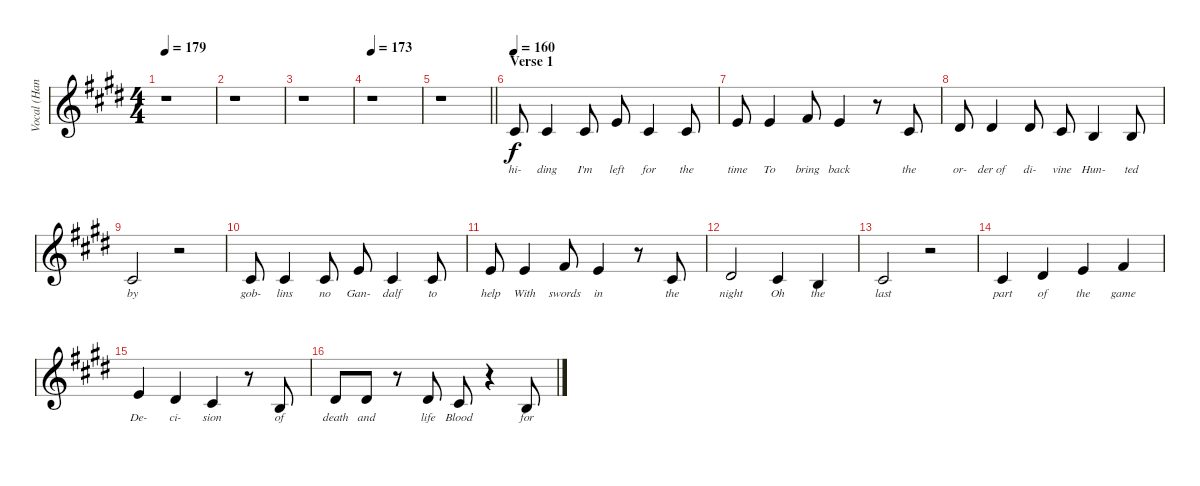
\track ("Vocal (Hansi Kursch)" "Vocal (Han") {instrument flute}
\staff {score}
\tuning (E4 B3 G3 D3 A2 E2) {hide}
\ts (4 4)
\tempo 179
\clef g2
\ks c#minor
r.1{dy f} |
r.1 |
r.1 |
\tempo 173
r.1 |
\barLineRight lightlight
r.1 |
\section ("" "Verse 1")
\tempo 160
11.4.8{lyrics (0 "hi-") lyrics (1 "") lyrics (2 "") lyrics (3 "") lyrics (4 "")} 11.4.4{lyrics (0 "ding") lyrics (1 "") lyrics (2 "") lyrics (3 "") lyrics (4 "")} 11.4.8{lyrics (0 "I'm") lyrics (1 "") lyrics (2 "") lyrics (3 "") lyrics (4 "")} 9.3.8{lyrics (0 "left") lyrics (1 "") lyrics (2 "") lyrics (3 "") lyrics (4 "")} 11.4.4{lyrics (0 "for") lyrics (1 "") lyrics (2 "") lyrics (3 "") lyrics (4 "")} 11.4.8{lyrics (0 "the") lyrics (1 "") lyrics (2 "") lyrics (3 "") lyrics (4 "")} |
9.3.8{lyrics (0 "time") lyrics (1 "") lyrics (2 "") lyrics (3 "") lyrics (4 "")} 9.3.4{lyrics (0 "To") lyrics (1 "") lyrics (2 "") lyrics (3 "") lyrics (4 "")} 11.3.8{lyrics (0 "bring") lyrics (1 "") lyrics (2 "") lyrics (3 "") lyrics (4 "")} 9.3.4{lyrics (0 "back") lyrics (1 "") lyrics (2 "") lyrics (3 "") lyrics (4 "")} r.8 11.4.8{lyrics (0 "the") lyrics (1 "") lyrics (2 "") lyrics (3 "") lyrics (4 "")} |
8.3.8{lyrics (0 "or-") lyrics (1 "") lyrics (2 "") lyrics (3 "") lyrics (4 "")} 8.3.4{lyrics (0 "der of") lyrics (1 "") lyrics (2 "") lyrics (3 "") lyrics (4 "")} 8.3.8{lyrics (0 "di-") lyrics (1 "") lyrics (2 "") lyrics (3 "") lyrics (4 "")} 11.4.8{lyrics (0 "vine") lyrics (1 "") lyrics (2 "") lyrics (3 "") lyrics (4 "")} 9.4.4{lyrics (0 "Hun-") lyrics (1 "") lyrics (2 "") lyrics (3 "") lyrics (4 "")} 9.4.8{lyrics (0 "ted") lyrics (1 "") lyrics (2 "") lyrics (3 "") lyrics (4 "")} |
11.4.2{lyrics (0 "by") lyrics (1 "") lyrics (2 "") lyrics (3 "") lyrics (4 "")} r.2 |
11.4.8{lyrics (0 "gob-") lyrics (1 "") lyrics (2 "") lyrics (3 "") lyrics (4 "")} 11.4.4{lyrics (0 "lins") lyrics (1 "") lyrics (2 "") lyrics (3 "") lyrics (4 "")} 11.4.8{lyrics (0 "no") lyrics (1 "") lyrics (2 "") lyrics (3 "") lyrics (4 "")} 9.3.8{lyrics (0 "Gan-") lyrics (1 "") lyrics (2 "") lyrics (3 "") lyrics (4 "")} 11.4.4{lyrics (0 "dalf") lyrics (1 "") lyrics (2 "") lyrics (3 "") lyrics (4 "")} 11.4.8{lyrics (0 "to") lyrics (1 "") lyrics (2 "") lyrics (3 "") lyrics (4 "")} |
9.3.8{lyrics (0 "help") lyrics (1 "") lyrics (2 "") lyrics (3 "") lyrics (4 "")} 9.3.4{lyrics (0 "With") lyrics (1 "") lyrics (2 "") lyrics (3 "") lyrics (4 "")} 11.3.8{lyrics (0 "swords") lyrics (1 "") lyrics (2 "") lyrics (3 "") lyrics (4 "")} 9.3.4{lyrics (0 "in") lyrics (1 "") lyrics (2 "") lyrics (3 "") lyrics (4 "")} r.8 11.4.8{lyrics (0 "the") lyrics (1 "") lyrics (2 "") lyrics (3 "") lyrics (4 "")} |
8.3.2{lyrics (0 "night") lyrics (1 "") lyrics (2 "") lyrics (3 "") lyrics (4 "")} 11.4.4{lyrics (0 "Oh") lyrics (1 "") lyrics (2 "") lyrics (3 "") lyrics (4 "")} 9.4.4{lyrics (0 "the") lyrics (1 "") lyrics (2 "") lyrics (3 "") lyrics (4 "")} |
11.4.2{lyrics (0 "last") lyrics (1 "") lyrics (2 "") lyrics (3 "") lyrics (4 "")} r.2 |
11.4.4{lyrics (0 "part") lyrics (1 "") lyrics (2 "") lyrics (3 "") lyrics (4 "")} 8.3.4{lyrics (0 "of") lyrics (1 "") lyrics (2 "") lyrics (3 "") lyrics (4 "")} 9.3.4{lyrics (0 "the") lyrics (1 "") lyrics (2 "") lyrics (3 "") lyrics (4 "")} 11.3.4{lyrics (0 "game") lyrics (1 "") lyrics (2 "") lyrics (3 "") lyrics (4 "")} |
9.3.4{lyrics (0 "De-") lyrics (1 "") lyrics (2 "") lyrics (3 "") lyrics (4 "")} 8.3.4{lyrics (0 "ci-") lyrics (1 "") lyrics (2 "") lyrics (3 "") lyrics (4 "")} 11.4.4{lyrics (0 "sion") lyrics (1 "") lyrics (2 "") lyrics (3 "") lyrics (4 "")} r.8 9.4.8{lyrics (0 "of") lyrics (1 "") lyrics (2 "") lyrics (3 "") lyrics (4 "")} |
8.3.8{lyrics (0 "death") lyrics (1 "") lyrics (2 "") lyrics (3 "") lyrics (4 "")} 8.3.8{lyrics (0 "and") lyrics (1 "") lyrics (2 "") lyrics (3 "") lyrics (4 "")} r.8 8.3.8{lyrics (0 "life") lyrics (1 "") lyrics (2 "") lyrics (3 "") lyrics (4 "")} 11.4.8{lyrics (0 "Blood") lyrics (1 "") lyrics (2 "") lyrics (3 "") lyrics (4 "")} r.4 9.4.8{lyrics (0 "for") lyrics (1 "") lyrics (2 "") lyrics (3 "") lyrics (4 "")}
